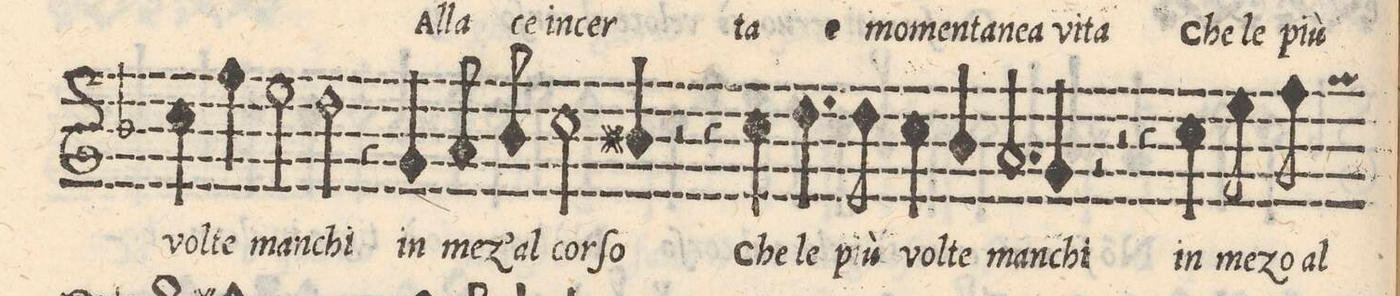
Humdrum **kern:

**kern	**text
*I"CANTO	*
*clefG2	*
*k[b-]	*
*met(C)	*
*M2/1	*
4cc\	vol-
4ff\	-te
2ee\	man-
2dd\	-chi
=7-	=7-
4r	.
4g/	in
8a/	me-
8b-/	-z'_al
2cc\	cor-
4bn/	-ſo
2r	.
=8-	=8-
4r	.
4cc\	che
4.dd\	le
8dd\	più
4cc\	vol-
4b-y/	-te
2.a/	man-
=9-	=9-
4g/	-chi
2r	.
2r	.
4r	.
4cc\	in
=10-	=10-
8ee\	me-
8ff\	zo_al
*-	*-
